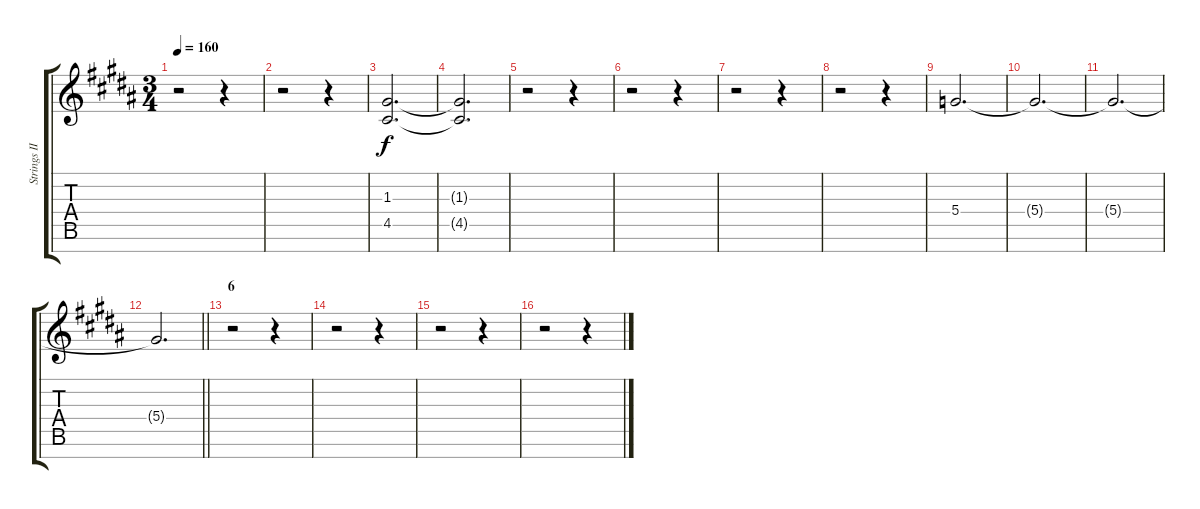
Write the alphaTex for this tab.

\track ("Strings II" "Strings II") {instrument stringensemble1}
\staff {score tabs}
\tuning (E5 B4 G4 D4 A3 E3 B2) {hide}
\ts (3 4)
\tempo 160
\clef g2
\ks b
r.2{dy f} r.4 |
r.2 r.4 |
(1.3 4.5).2{d} |
(1.3{t} 4.5{t}).2{d} |
r.2 r.4 |
r.2 r.4 |
r.2 r.4 |
r.2 r.4 |
5.4.2{d} |
5.4{t}.2{d} |
5.4{t}.2{d} |
\barLineRight lightlight
5.4{t}.2{d} |
\section ("" "6")
r.2 r.4 |
r.2 r.4 |
r.2 r.4 |
r.2 r.4
